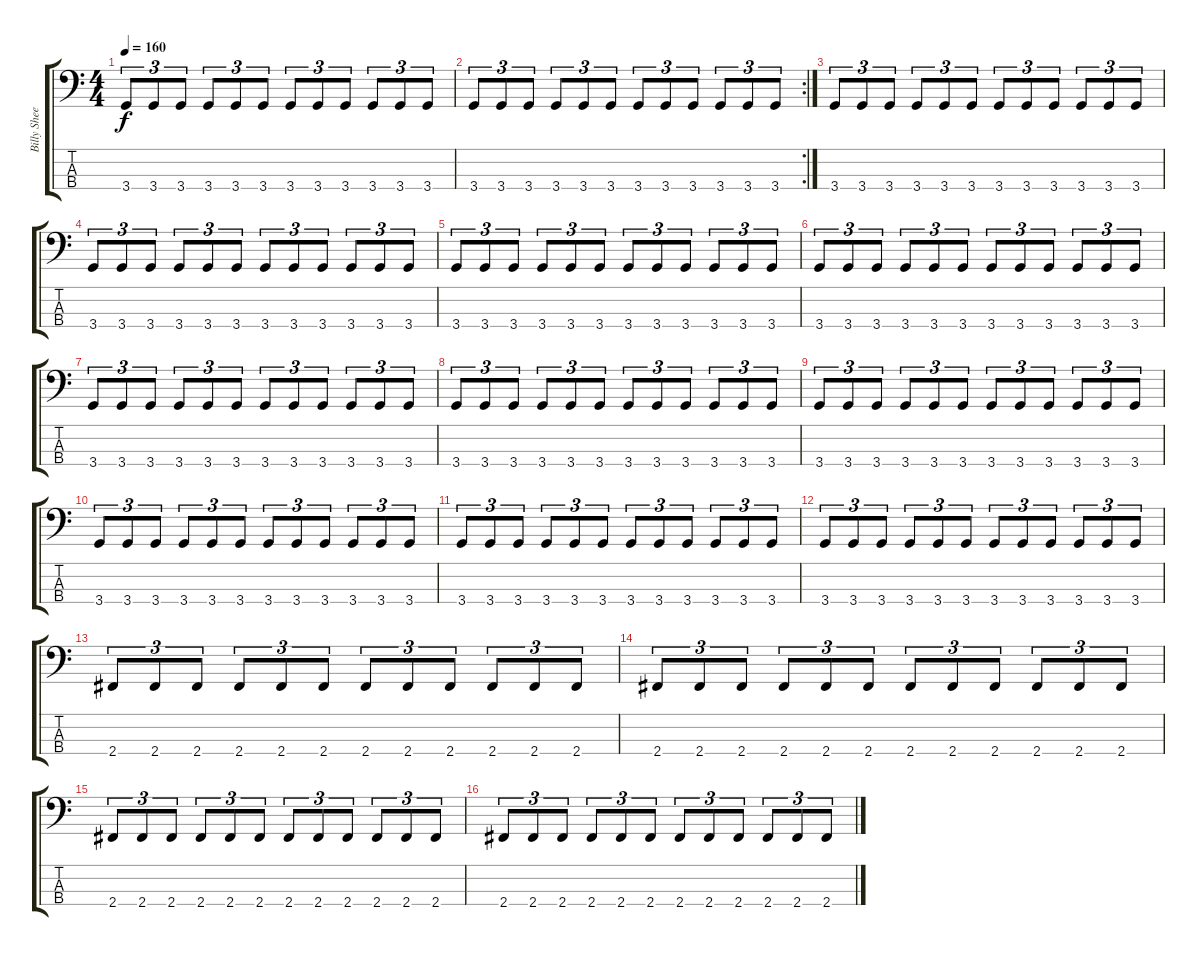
\track ("Billy Sheehan" "Billy Shee") {instrument electricbassfinger}
\staff {score tabs}
\tuning (G2 D2 A1 E1) {hide}
\ts (4 4)
\tempo 160
\clef f4
\ks c
3.4.8{tu (3 2) dy f} 3.4.8{tu (3 2)} 3.4.8{tu (3 2)} 3.4.8{tu (3 2)} 3.4.8{tu (3 2)} 3.4.8{tu (3 2)} 3.4.8{tu (3 2)} 3.4.8{tu (3 2)} 3.4.8{tu (3 2)} 3.4.8{tu (3 2)} 3.4.8{tu (3 2)} 3.4.8{tu (3 2)} |
\rc 2
3.4.8{tu (3 2)} 3.4.8{tu (3 2)} 3.4.8{tu (3 2)} 3.4.8{tu (3 2)} 3.4.8{tu (3 2)} 3.4.8{tu (3 2)} 3.4.8{tu (3 2)} 3.4.8{tu (3 2)} 3.4.8{tu (3 2)} 3.4.8{tu (3 2)} 3.4.8{tu (3 2)} 3.4.8{tu (3 2)} |
3.4.8{tu (3 2)} 3.4.8{tu (3 2)} 3.4.8{tu (3 2)} 3.4.8{tu (3 2)} 3.4.8{tu (3 2)} 3.4.8{tu (3 2)} 3.4.8{tu (3 2)} 3.4.8{tu (3 2)} 3.4.8{tu (3 2)} 3.4.8{tu (3 2)} 3.4.8{tu (3 2)} 3.4.8{tu (3 2)} |
3.4.8{tu (3 2)} 3.4.8{tu (3 2)} 3.4.8{tu (3 2)} 3.4.8{tu (3 2)} 3.4.8{tu (3 2)} 3.4.8{tu (3 2)} 3.4.8{tu (3 2)} 3.4.8{tu (3 2)} 3.4.8{tu (3 2)} 3.4.8{tu (3 2)} 3.4.8{tu (3 2)} 3.4.8{tu (3 2)} |
3.4.8{tu (3 2)} 3.4.8{tu (3 2)} 3.4.8{tu (3 2)} 3.4.8{tu (3 2)} 3.4.8{tu (3 2)} 3.4.8{tu (3 2)} 3.4.8{tu (3 2)} 3.4.8{tu (3 2)} 3.4.8{tu (3 2)} 3.4.8{tu (3 2)} 3.4.8{tu (3 2)} 3.4.8{tu (3 2)} |
3.4.8{tu (3 2)} 3.4.8{tu (3 2)} 3.4.8{tu (3 2)} 3.4.8{tu (3 2)} 3.4.8{tu (3 2)} 3.4.8{tu (3 2)} 3.4.8{tu (3 2)} 3.4.8{tu (3 2)} 3.4.8{tu (3 2)} 3.4.8{tu (3 2)} 3.4.8{tu (3 2)} 3.4.8{tu (3 2)} |
3.4.8{tu (3 2)} 3.4.8{tu (3 2)} 3.4.8{tu (3 2)} 3.4.8{tu (3 2)} 3.4.8{tu (3 2)} 3.4.8{tu (3 2)} 3.4.8{tu (3 2)} 3.4.8{tu (3 2)} 3.4.8{tu (3 2)} 3.4.8{tu (3 2)} 3.4.8{tu (3 2)} 3.4.8{tu (3 2)} |
3.4.8{tu (3 2)} 3.4.8{tu (3 2)} 3.4.8{tu (3 2)} 3.4.8{tu (3 2)} 3.4.8{tu (3 2)} 3.4.8{tu (3 2)} 3.4.8{tu (3 2)} 3.4.8{tu (3 2)} 3.4.8{tu (3 2)} 3.4.8{tu (3 2)} 3.4.8{tu (3 2)} 3.4.8{tu (3 2)} |
3.4.8{tu (3 2)} 3.4.8{tu (3 2)} 3.4.8{tu (3 2)} 3.4.8{tu (3 2)} 3.4.8{tu (3 2)} 3.4.8{tu (3 2)} 3.4.8{tu (3 2)} 3.4.8{tu (3 2)} 3.4.8{tu (3 2)} 3.4.8{tu (3 2)} 3.4.8{tu (3 2)} 3.4.8{tu (3 2)} |
3.4.8{tu (3 2)} 3.4.8{tu (3 2)} 3.4.8{tu (3 2)} 3.4.8{tu (3 2)} 3.4.8{tu (3 2)} 3.4.8{tu (3 2)} 3.4.8{tu (3 2)} 3.4.8{tu (3 2)} 3.4.8{tu (3 2)} 3.4.8{tu (3 2)} 3.4.8{tu (3 2)} 3.4.8{tu (3 2)} |
3.4.8{tu (3 2)} 3.4.8{tu (3 2)} 3.4.8{tu (3 2)} 3.4.8{tu (3 2)} 3.4.8{tu (3 2)} 3.4.8{tu (3 2)} 3.4.8{tu (3 2)} 3.4.8{tu (3 2)} 3.4.8{tu (3 2)} 3.4.8{tu (3 2)} 3.4.8{tu (3 2)} 3.4.8{tu (3 2)} |
3.4.8{tu (3 2)} 3.4.8{tu (3 2)} 3.4.8{tu (3 2)} 3.4.8{tu (3 2)} 3.4.8{tu (3 2)} 3.4.8{tu (3 2)} 3.4.8{tu (3 2)} 3.4.8{tu (3 2)} 3.4.8{tu (3 2)} 3.4.8{tu (3 2)} 3.4.8{tu (3 2)} 3.4.8{tu (3 2)} |
2.4.8{tu (3 2)} 2.4.8{tu (3 2)} 2.4.8{tu (3 2)} 2.4.8{tu (3 2)} 2.4.8{tu (3 2)} 2.4.8{tu (3 2)} 2.4.8{tu (3 2)} 2.4.8{tu (3 2)} 2.4.8{tu (3 2)} 2.4.8{tu (3 2)} 2.4.8{tu (3 2)} 2.4.8{tu (3 2)} |
2.4.8{tu (3 2)} 2.4.8{tu (3 2)} 2.4.8{tu (3 2)} 2.4.8{tu (3 2)} 2.4.8{tu (3 2)} 2.4.8{tu (3 2)} 2.4.8{tu (3 2)} 2.4.8{tu (3 2)} 2.4.8{tu (3 2)} 2.4.8{tu (3 2)} 2.4.8{tu (3 2)} 2.4.8{tu (3 2)} |
2.4.8{tu (3 2)} 2.4.8{tu (3 2)} 2.4.8{tu (3 2)} 2.4.8{tu (3 2)} 2.4.8{tu (3 2)} 2.4.8{tu (3 2)} 2.4.8{tu (3 2)} 2.4.8{tu (3 2)} 2.4.8{tu (3 2)} 2.4.8{tu (3 2)} 2.4.8{tu (3 2)} 2.4.8{tu (3 2)} |
2.4.8{tu (3 2)} 2.4.8{tu (3 2)} 2.4.8{tu (3 2)} 2.4.8{tu (3 2)} 2.4.8{tu (3 2)} 2.4.8{tu (3 2)} 2.4.8{tu (3 2)} 2.4.8{tu (3 2)} 2.4.8{tu (3 2)} 2.4.8{tu (3 2)} 2.4.8{tu (3 2)} 2.4.8{tu (3 2)}
